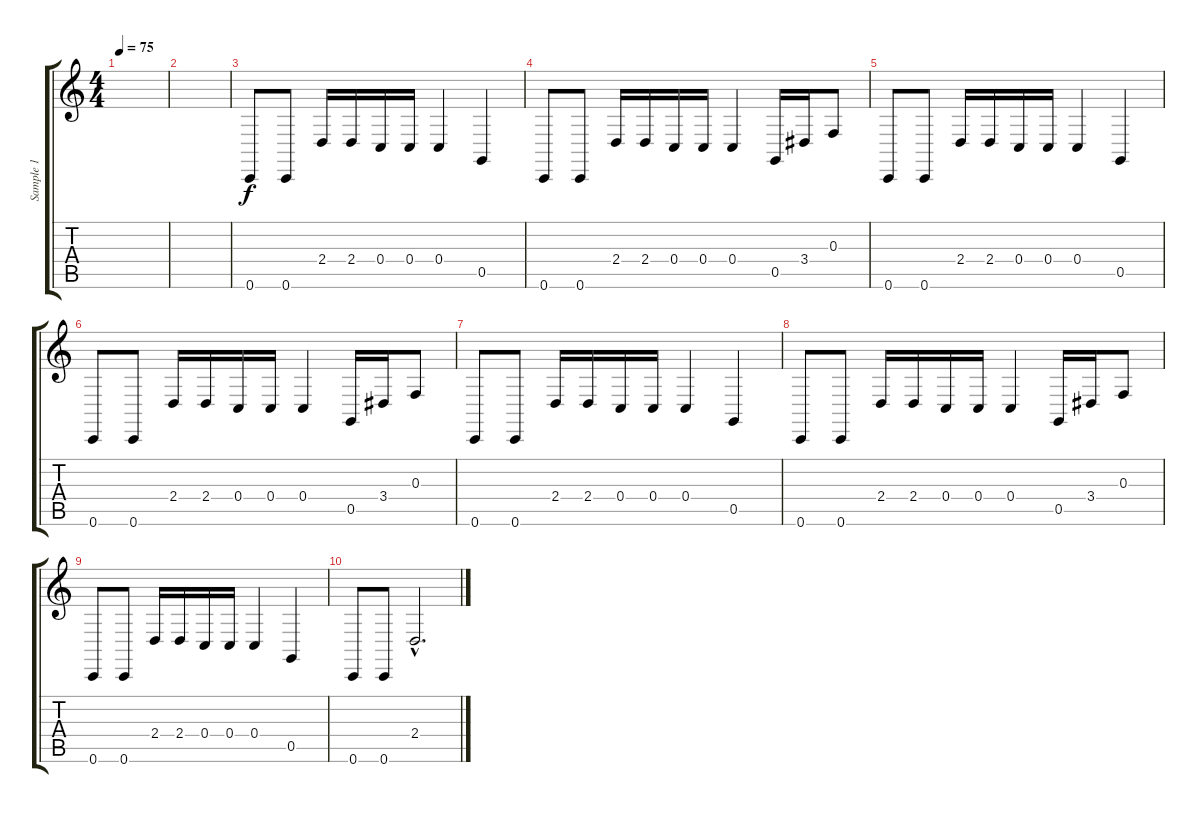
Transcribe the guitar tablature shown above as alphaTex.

\track ("Sample 1" "Sample 1") {instrument pad1newage}
\staff {score tabs}
\tuning (D4 A3 F3 C3 G2 C2) {hide}
\ts (4 4)
\tempo 75
\clef g2
\ks c
|
|
0.6.8 0.6.8 2.4.16 2.4.16 0.4.16 0.4.16 0.4.4 0.5.4 |
0.6.8 0.6.8 2.4.16 2.4.16 0.4.16 0.4.16 0.4.4 0.5.16 3.4.16 0.3.8 |
0.6.8 0.6.8 2.4.16 2.4.16 0.4.16 0.4.16 0.4.4 0.5.4 |
0.6.8 0.6.8 2.4.16 2.4.16 0.4.16 0.4.16 0.4.4 0.5.16 3.4.16 0.3.8 |
0.6.8 0.6.8 2.4.16 2.4.16 0.4.16 0.4.16 0.4.4 0.5.4 |
0.6.8 0.6.8 2.4.16 2.4.16 0.4.16 0.4.16 0.4.4 0.5.16 3.4.16 0.3.8 |
0.6.8 0.6.8 2.4.16 2.4.16 0.4.16 0.4.16 0.4.4 0.5.4 |
0.6.8 0.6.8 2.4{hac}.2{d}
